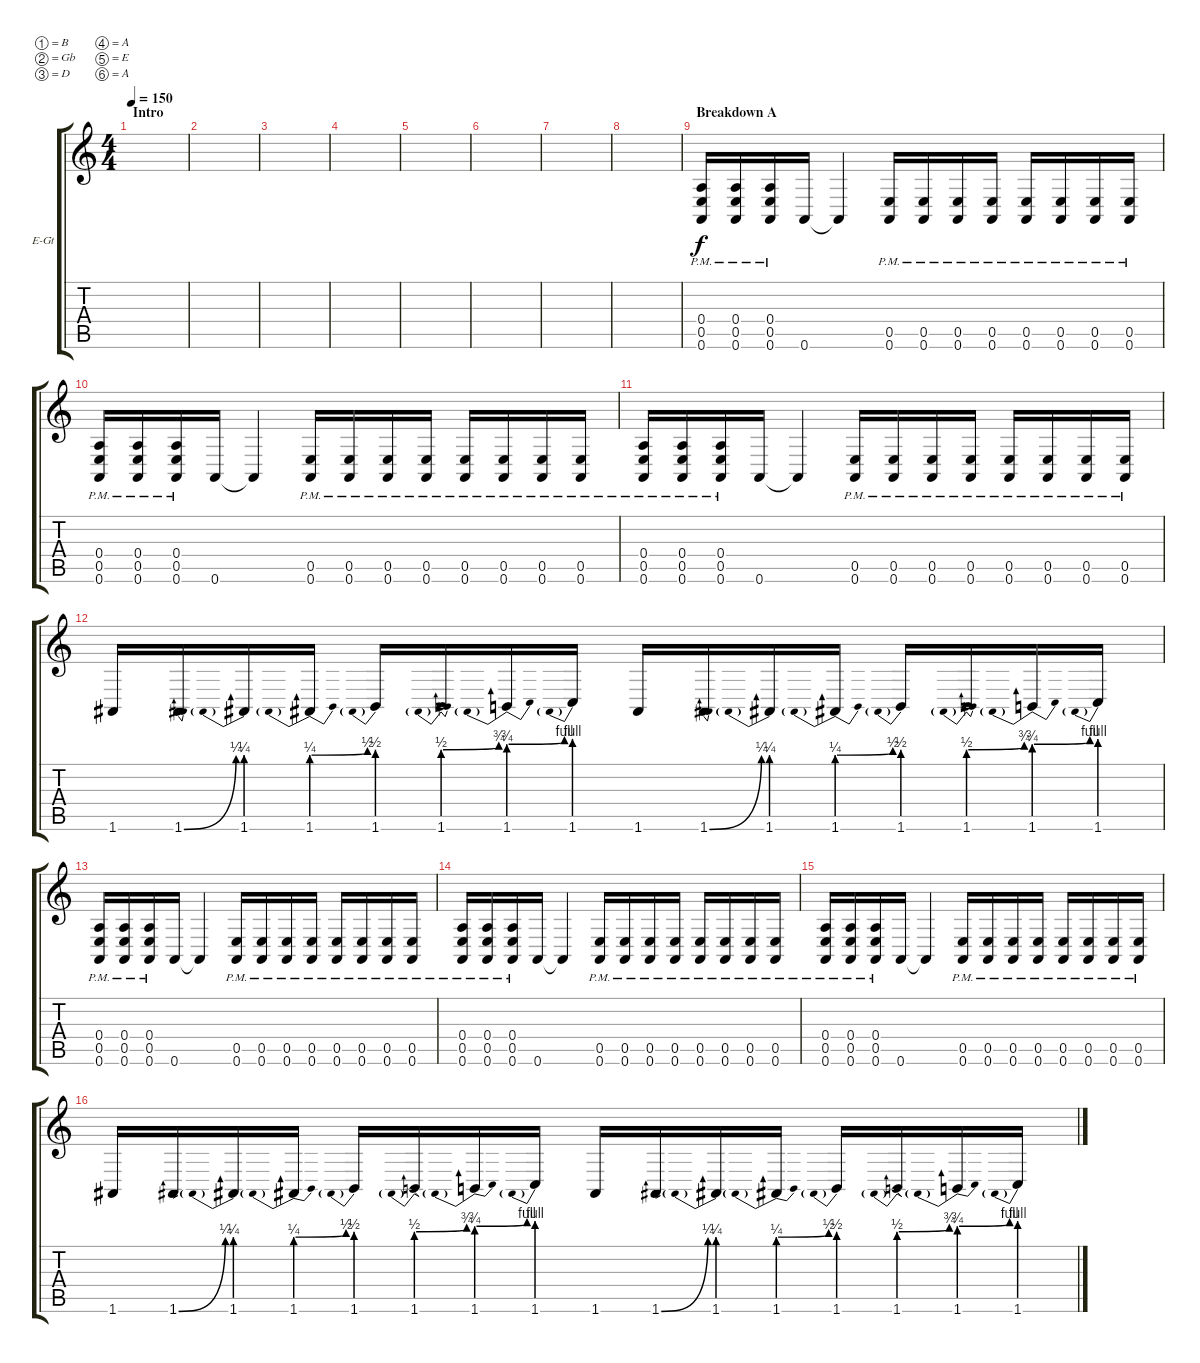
\bracketExtendMode groupsimilarinstruments
\firstSystemTrackNameOrientation horizontal
\otherSystemsTrackNameOrientation horizontal
\track ("Rhythm Guitar 2" "E-Gt") {instrument distortionguitar}
\staff {score tabs}
\tuning (B3 Gb3 D3 A2 E2 A1)
\ts (4 4)
\section ("" "Intro")
\tempo 150
\clef g2
\ks aminor
|
|
|
|
\scale
0.333333 |
\scale
0.333333 |
\scale
0.333333 |
\scale
0.333333 |
\section ("" "Breakdown A")
\scale
0.333333 (0.6{pm} 0.5{pm} 0.4{pm}).16 (0.6{pm} 0.5{pm} 0.4{pm}).16 (0.6{pm} 0.5{pm} 0.4{pm}).16 0.6.16 0.6{t}.4 (0.6{pm} 0.5{pm}).16 (0.6{pm} 0.5{pm}).16 (0.6{pm} 0.5{pm}).16 (0.6{pm} 0.5{pm}).16 (0.6{pm} 0.5{pm}).16 (0.6{pm} 0.5{pm}).16 (0.6{pm} 0.5{pm}).16 (0.6{pm} 0.5{pm}).16 |
\scale
0.333333 (0.6{pm} 0.5{pm} 0.4{pm}).16 (0.6{pm} 0.5{pm} 0.4{pm}).16 (0.6{pm} 0.5{pm} 0.4{pm}).16 0.6.16 0.6{t}.4 (0.6{pm} 0.5{pm}).16 (0.6{pm} 0.5{pm}).16 (0.6{pm} 0.5{pm}).16 (0.6{pm} 0.5{pm}).16 (0.6{pm} 0.5{pm}).16 (0.6{pm} 0.5{pm}).16 (0.6{pm} 0.5{pm}).16 (0.6{pm} 0.5{pm}).16 |
\scale
0.333333 (0.6{pm} 0.5{pm} 0.4{pm}).16 (0.6{pm} 0.5{pm} 0.4{pm}).16 (0.6{pm} 0.5{pm} 0.4{pm}).16 0.6.16 0.6{t}.4 (0.6{pm} 0.5{pm}).16 (0.6{pm} 0.5{pm}).16 (0.6{pm} 0.5{pm}).16 (0.6{pm} 0.5{pm}).16 (0.6{pm} 0.5{pm}).16 (0.6{pm} 0.5{pm}).16 (0.6{pm} 0.5{pm}).16 (0.6{pm} 0.5{pm}).16 |
\scale
0.333333 1.6.16 1.6{be (bend 0 0 59.4 1)}.16 1.6{be (prebend 0 1 60 1)}.16 1.6{be (prebendbend 0 1 60 2)}.16 1.6{be (prebend 0 2 60 2)}.16 1.6{be (prebendbend 0 2 59.4 3)}.16 1.6{be (prebendbend 0 3 60 4)}.16 1.6{be (prebend 0 4 60 4)}.16 1.6.16 1.6{be (bend 0 0 59.4 1)}.16 1.6{be (prebend 0 1 60 1)}.16 1.6{be (prebendbend 0 1 60 2)}.16 1.6{be (prebend 0 2 60 2)}.16 1.6{be (prebendbend 0 2 59.4 3)}.16 1.6{be (prebendbend 0 3 60 4)}.16 1.6{be (prebend 0 4 60 4)}.16 |
\scale
0.333333 (0.6{pm} 0.5{pm} 0.4{pm}).16 (0.6{pm} 0.5{pm} 0.4{pm}).16 (0.6{pm} 0.5{pm} 0.4{pm}).16 0.6.16 0.6{t}.4 (0.6{pm} 0.5{pm}).16 (0.6{pm} 0.5{pm}).16 (0.6{pm} 0.5{pm}).16 (0.6{pm} 0.5{pm}).16 (0.6{pm} 0.5{pm}).16 (0.6{pm} 0.5{pm}).16 (0.6{pm} 0.5{pm}).16 (0.6{pm} 0.5{pm}).16 |
\scale
0.333333 (0.6{pm} 0.5{pm} 0.4{pm}).16 (0.6{pm} 0.5{pm} 0.4{pm}).16 (0.6{pm} 0.5{pm} 0.4{pm}).16 0.6.16 0.6{t}.4 (0.6{pm} 0.5{pm}).16 (0.6{pm} 0.5{pm}).16 (0.6{pm} 0.5{pm}).16 (0.6{pm} 0.5{pm}).16 (0.6{pm} 0.5{pm}).16 (0.6{pm} 0.5{pm}).16 (0.6{pm} 0.5{pm}).16 (0.6{pm} 0.5{pm}).16 |
\scale
0.333333 (0.6{pm} 0.5{pm} 0.4{pm}).16 (0.6{pm} 0.5{pm} 0.4{pm}).16 (0.6{pm} 0.5{pm} 0.4{pm}).16 0.6.16 0.6{t}.4 (0.6{pm} 0.5{pm}).16 (0.6{pm} 0.5{pm}).16 (0.6{pm} 0.5{pm}).16 (0.6{pm} 0.5{pm}).16 (0.6{pm} 0.5{pm}).16 (0.6{pm} 0.5{pm}).16 (0.6{pm} 0.5{pm}).16 (0.6{pm} 0.5{pm}).16 |
\scale
0.333333 1.6.16 1.6{be (bend 0 0 59.4 1)}.16 1.6{be (prebend 0 1 60 1)}.16 1.6{be (prebendbend 0 1 60 2)}.16 1.6{be (prebend 0 2 60 2)}.16 1.6{be (prebendbend 0 2 59.4 3)}.16 1.6{be (prebendbend 0 3 60 4)}.16 1.6{be (prebend 0 4 60 4)}.16 1.6.16 1.6{be (bend 0 0 59.4 1)}.16 1.6{be (prebend 0 1 60 1)}.16 1.6{be (prebendbend 0 1 60 2)}.16 1.6{be (prebend 0 2 60 2)}.16 1.6{be (prebendbend 0 2 59.4 3)}.16 1.6{be (prebendbend 0 3 60 4)}.16 1.6{be (prebend 0 4 60 4)}.16
